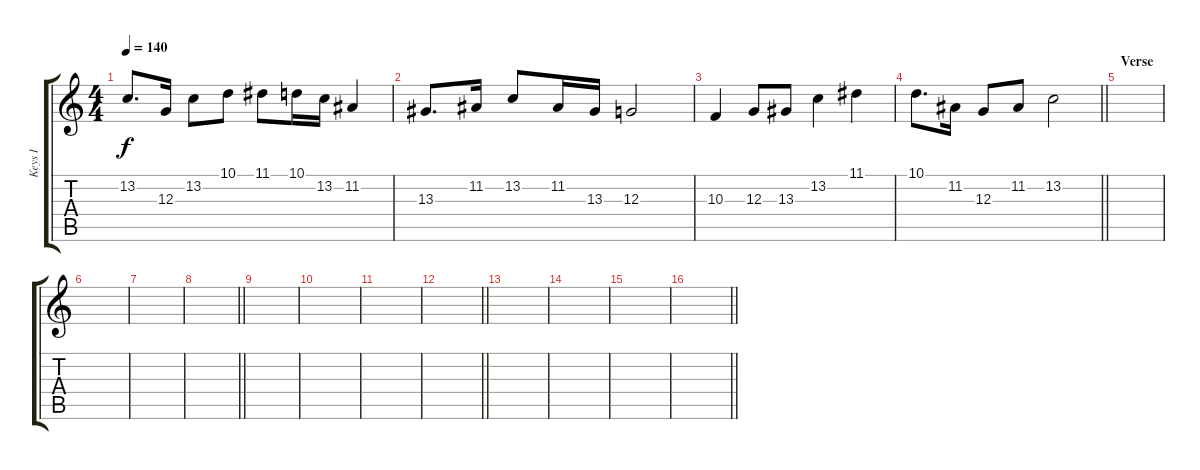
\track ("Keys I" "Keys I") {instrument flute}
\staff {score tabs}
\tuning (E4 B3 G3 D3 A2 E2) {hide}
\ts (4 4)
\section ("" "")
\tempo 140
\clef g2
\ks c
13.2.8{d dy f} 12.3.16 13.2.8 10.1.8 11.1.8 10.1.16 13.2.16 11.2.4 |
13.3.8{d} 11.2.16 13.2.8 11.2.16 13.3.16 12.3.2 |
10.3.4 12.3.8 13.3.8 13.2.4 11.1.4 |
\barLineRight lightlight
10.1.8{d} 11.2.16 12.3.8 11.2.8 13.2.2 |
\section ("" "Verse")
|
|
|
\barLineRight lightlight
|
\section ("" "")
|
|
|
\barLineRight lightlight
|
\section ("" "")
|
|
|
\barLineRight lightlight
